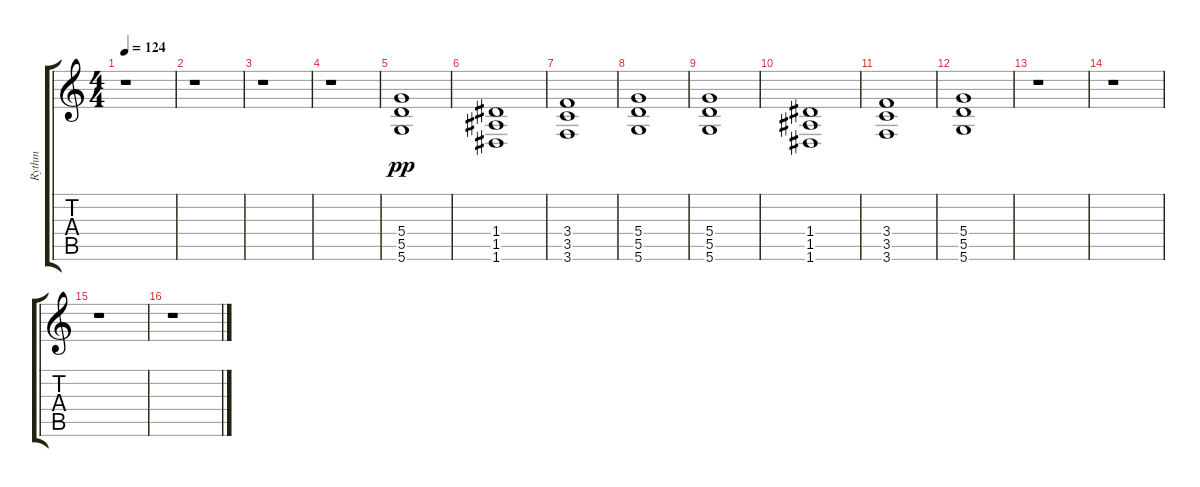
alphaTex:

\track ("Rythm" "Rythm") {instrument overdrivenguitar}
\staff {score tabs}
\tuning (E4 B3 G3 D3 A2 D2) {hide}
\ts (4 4)
\tempo 124
\clef g2
\ks c
r.1{dy pp} |
r.1 |
r.1 |
r.1 |
(5.4 5.5 5.6).1 |
(1.4 1.5 1.6).1 |
(3.4 3.5 3.6).1 |
(5.4 5.5 5.6).1 |
(5.4 5.5 5.6).1 |
(1.4 1.5 1.6).1 |
(3.4 3.5 3.6).1 |
(5.4 5.5 5.6).1 |
r.1 |
r.1 |
r.1 |
r.1
